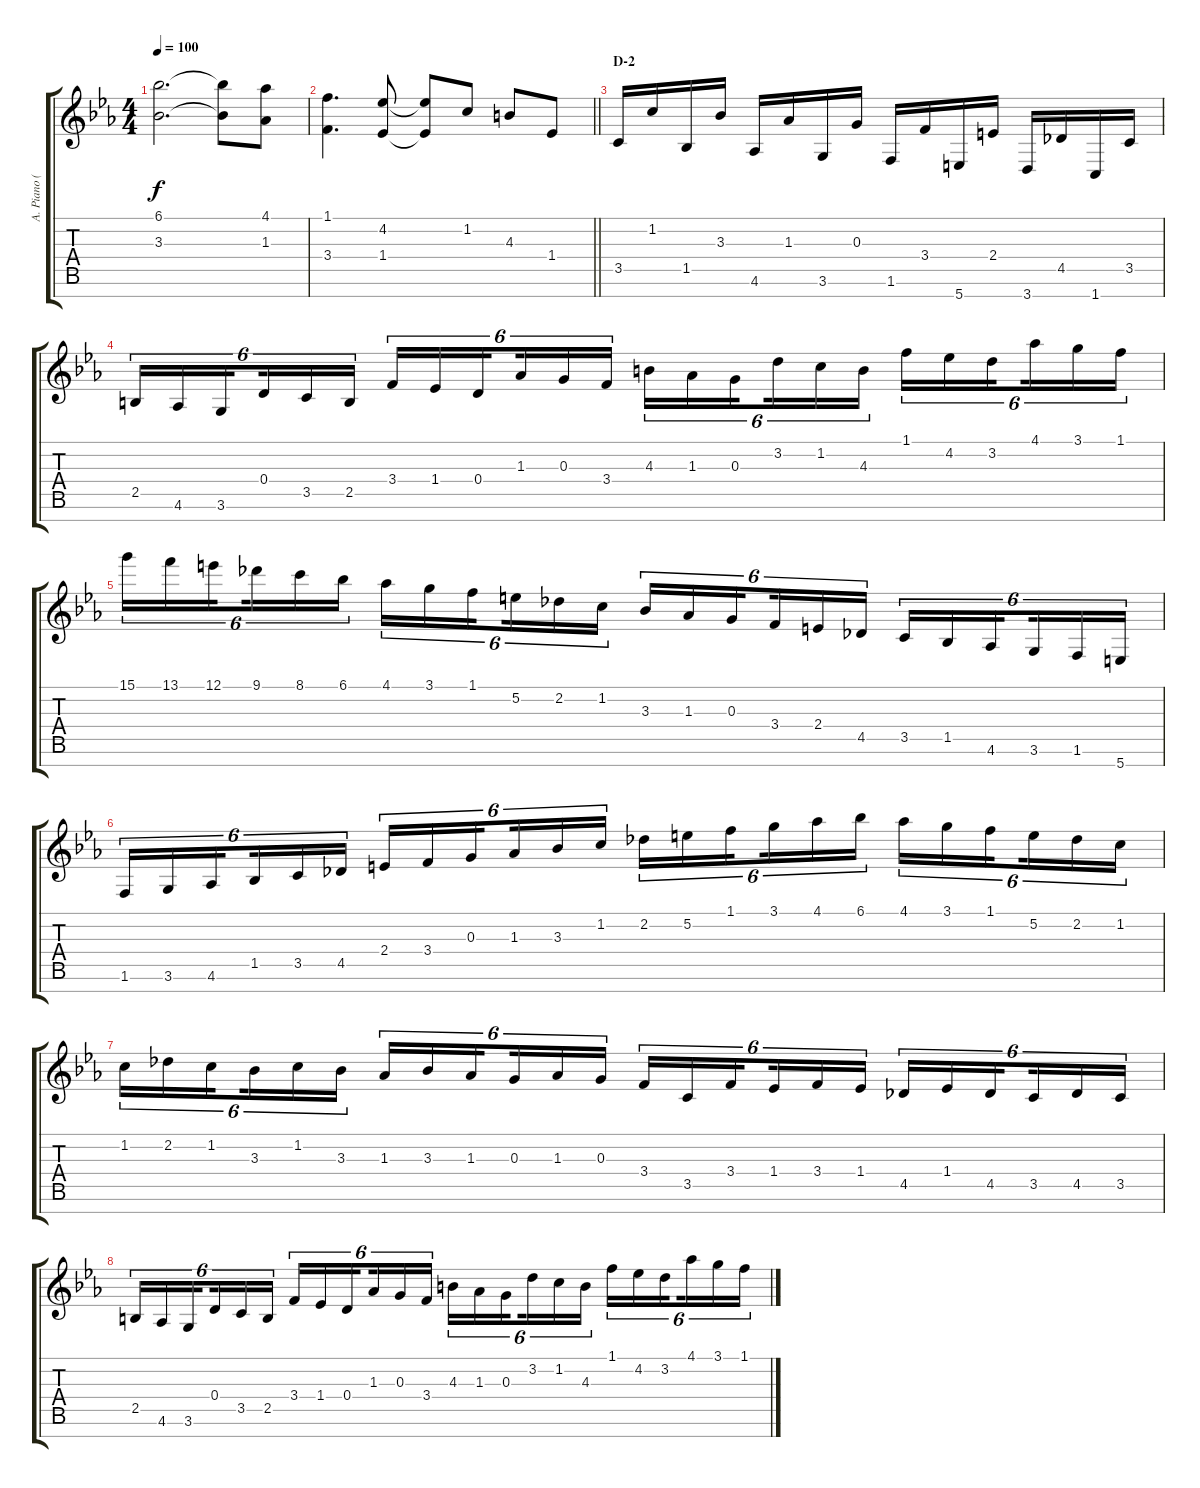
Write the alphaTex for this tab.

\track ("A. Piano (Right Hand)" "A. Piano (") {instrument acousticgrandpiano}
\staff {score tabs}
\tuning (E5 B4 G4 D4 A3 E3 B2) {hide}
\ts (4 4)
\tempo 100
\clef g2
\ks eb
(6.1 3.3).2{d dy f} (6.1{t} 3.3{t}).8 (4.1 1.3).8 |
\barLineRight lightlight
(1.1 3.4).4{d} (4.2 1.4).8 (4.2{t} 1.4{t}).8 1.2.8 4.3.8 1.4.8 |
\section ("" "D-2")
3.5.16 1.2.16 1.5.16 3.3.16 4.6.16 1.3.16 3.6.16 0.3.16 1.6.16 3.4.16 5.7.16 2.4.16 3.7.16 4.5.16 1.7.16 3.5.16 |
2.5.16{tu (6 4)} 4.6.16{tu (6 4)} 3.6.16{tu (6 4) beam splitsecondary} 0.4.16{tu (6 4)} 3.5.16{tu (6 4)} 2.5.16{tu (6 4)} 3.4.16{tu (6 4)} 1.4.16{tu (6 4)} 0.4.16{tu (6 4) beam splitsecondary} 1.3.16{tu (6 4)} 0.3.16{tu (6 4)} 3.4.16{tu (6 4)} 4.3.16{tu (6 4)} 1.3.16{tu (6 4)} 0.3.16{tu (6 4) beam splitsecondary} 3.2.16{tu (6 4)} 1.2.16{tu (6 4)} 4.3.16{tu (6 4)} 1.1.16{tu (6 4)} 4.2.16{tu (6 4)} 3.2.16{tu (6 4) beam splitsecondary} 4.1.16{tu (6 4)} 3.1.16{tu (6 4)} 1.1.16{tu (6 4)} |
15.1.16{tu (6 4)} 13.1.16{tu (6 4)} 12.1.16{tu (6 4) beam splitsecondary} 9.1.16{tu (6 4)} 8.1.16{tu (6 4)} 6.1.16{tu (6 4)} 4.1.16{tu (6 4)} 3.1.16{tu (6 4)} 1.1.16{tu (6 4) beam splitsecondary} 5.2.16{tu (6 4)} 2.2.16{tu (6 4)} 1.2.16{tu (6 4)} 3.3.16{tu (6 4)} 1.3.16{tu (6 4)} 0.3.16{tu (6 4) beam splitsecondary} 3.4.16{tu (6 4)} 2.4.16{tu (6 4)} 4.5.16{tu (6 4)} 3.5.16{tu (6 4)} 1.5.16{tu (6 4)} 4.6.16{tu (6 4) beam splitsecondary} 3.6.16{tu (6 4)} 1.6.16{tu (6 4)} 5.7.16{tu (6 4)} |
1.6.16{tu (6 4)} 3.6.16{tu (6 4)} 4.6.16{tu (6 4) beam splitsecondary} 1.5.16{tu (6 4)} 3.5.16{tu (6 4)} 4.5.16{tu (6 4)} 2.4.16{tu (6 4)} 3.4.16{tu (6 4)} 0.3.16{tu (6 4) beam splitsecondary} 1.3.16{tu (6 4)} 3.3.16{tu (6 4)} 1.2.16{tu (6 4)} 2.2.16{tu (6 4)} 5.2.16{tu (6 4)} 1.1.16{tu (6 4) beam splitsecondary} 3.1.16{tu (6 4)} 4.1.16{tu (6 4)} 6.1.16{tu (6 4)} 4.1.16{tu (6 4)} 3.1.16{tu (6 4)} 1.1.16{tu (6 4) beam splitsecondary} 5.2.16{tu (6 4)} 2.2.16{tu (6 4)} 1.2.16{tu (6 4)} |
1.2.16{tu (6 4)} 2.2.16{tu (6 4)} 1.2.16{tu (6 4) beam splitsecondary} 3.3.16{tu (6 4)} 1.2.16{tu (6 4)} 3.3.16{tu (6 4)} 1.3.16{tu (6 4)} 3.3.16{tu (6 4)} 1.3.16{tu (6 4) beam splitsecondary} 0.3.16{tu (6 4)} 1.3.16{tu (6 4)} 0.3.16{tu (6 4)} 3.4.16{tu (6 4)} 3.5.16{tu (6 4)} 3.4.16{tu (6 4) beam splitsecondary} 1.4.16{tu (6 4)} 3.4.16{tu (6 4)} 1.4.16{tu (6 4)} 4.5.16{tu (6 4)} 1.4.16{tu (6 4)} 4.5.16{tu (6 4) beam splitsecondary} 3.5.16{tu (6 4)} 4.5.16{tu (6 4)} 3.5.16{tu (6 4)} |
2.5.16{tu (6 4)} 4.6.16{tu (6 4)} 3.6.16{tu (6 4) beam splitsecondary} 0.4.16{tu (6 4)} 3.5.16{tu (6 4)} 2.5.16{tu (6 4)} 3.4.16{tu (6 4)} 1.4.16{tu (6 4)} 0.4.16{tu (6 4) beam splitsecondary} 1.3.16{tu (6 4)} 0.3.16{tu (6 4)} 3.4.16{tu (6 4)} 4.3.16{tu (6 4)} 1.3.16{tu (6 4)} 0.3.16{tu (6 4) beam splitsecondary} 3.2.16{tu (6 4)} 1.2.16{tu (6 4)} 4.3.16{tu (6 4)} 1.1.16{tu (6 4)} 4.2.16{tu (6 4)} 3.2.16{tu (6 4) beam splitsecondary} 4.1.16{tu (6 4)} 3.1.16{tu (6 4)} 1.1.16{tu (6 4)}
